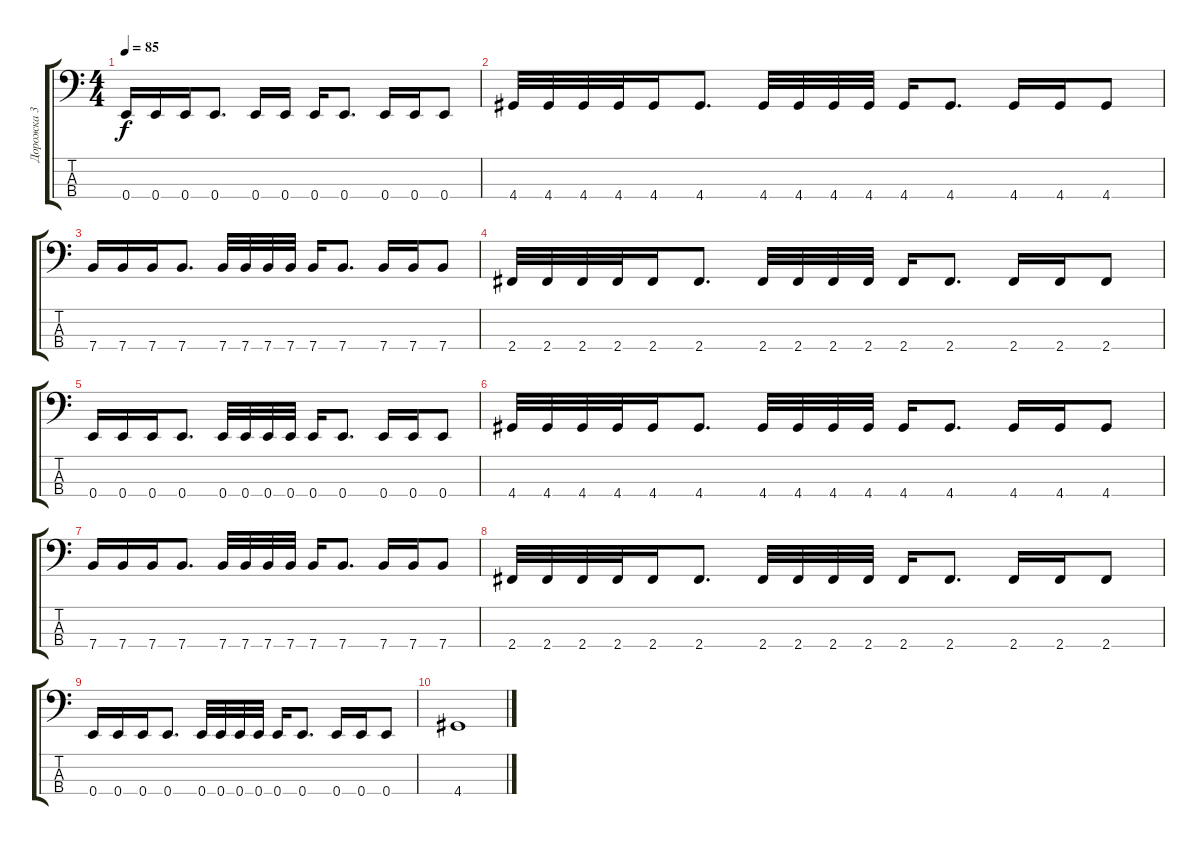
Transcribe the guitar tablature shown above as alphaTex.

\track ("Дорожка 3" "Дорожка 3") {instrument electricbassfinger}
\staff {score tabs}
\tuning (G2 D2 A1 E1) {hide}
\ts (4 4)
\tempo 85
\clef f4
\ks c
0.4.16{dy f} 0.4.16 0.4.16 0.4.8{d} 0.4.16 0.4.16 0.4.16 0.4.8{d} 0.4.16 0.4.16 0.4.8 |
4.4.32 4.4.32 4.4.32 4.4.32 4.4.16 4.4.8{d} 4.4.32 4.4.32 4.4.32 4.4.32 4.4.16 4.4.8{d} 4.4.16 4.4.16 4.4.8 |
7.4.16 7.4.16 7.4.16 7.4.8{d} 7.4.32 7.4.32 7.4.32 7.4.32 7.4.16 7.4.8{d} 7.4.16 7.4.16 7.4.8 |
2.4.32 2.4.32 2.4.32 2.4.32 2.4.16 2.4.8{d} 2.4.32 2.4.32 2.4.32 2.4.32 2.4.16 2.4.8{d} 2.4.16 2.4.16 2.4.8 |
0.4.16 0.4.16 0.4.16 0.4.8{d} 0.4.32 0.4.32 0.4.32 0.4.32 0.4.16 0.4.8{d} 0.4.16 0.4.16 0.4.8 |
4.4.32 4.4.32 4.4.32 4.4.32 4.4.16 4.4.8{d} 4.4.32 4.4.32 4.4.32 4.4.32 4.4.16 4.4.8{d} 4.4.16 4.4.16 4.4.8 |
7.4.16 7.4.16 7.4.16 7.4.8{d} 7.4.32 7.4.32 7.4.32 7.4.32 7.4.16 7.4.8{d} 7.4.16 7.4.16 7.4.8 |
2.4.32 2.4.32 2.4.32 2.4.32 2.4.16 2.4.8{d} 2.4.32 2.4.32 2.4.32 2.4.32 2.4.16 2.4.8{d} 2.4.16 2.4.16 2.4.8 |
0.4.16 0.4.16 0.4.16 0.4.8{d} 0.4.32 0.4.32 0.4.32 0.4.32 0.4.16 0.4.8{d} 0.4.16 0.4.16 0.4.8 |
4.4.1
